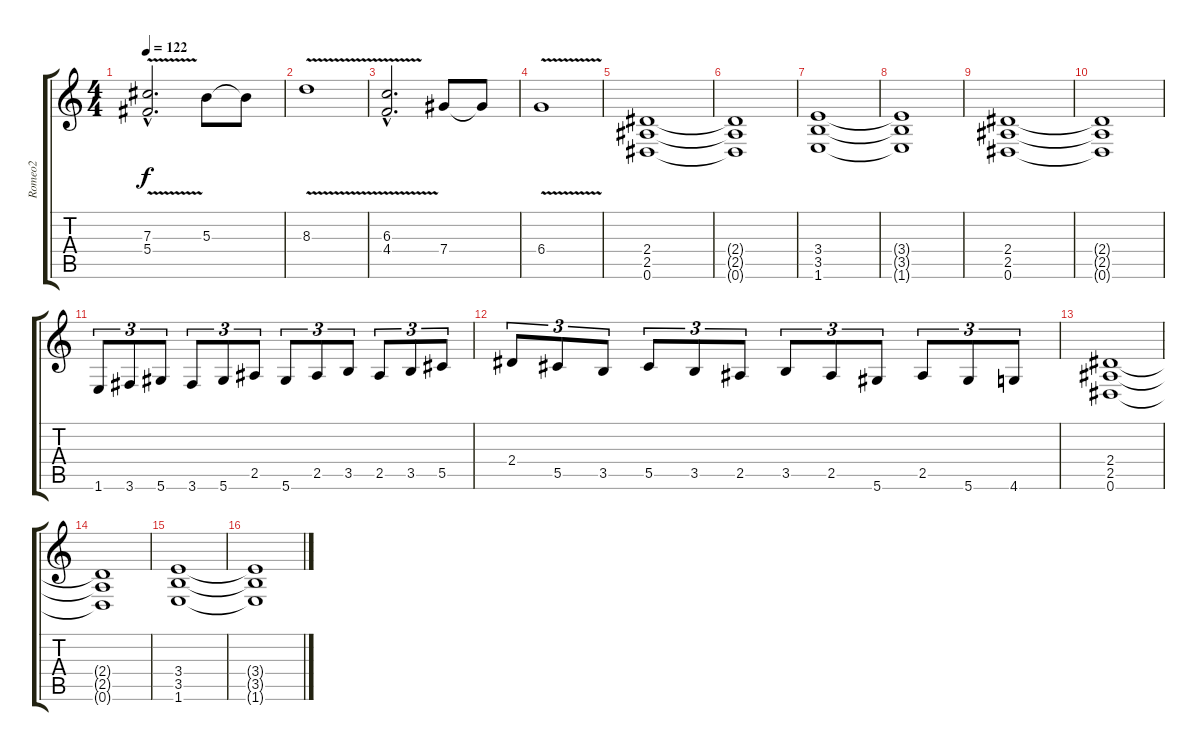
\track ("Romeo2" "Romeo2") {instrument distortionguitar}
\staff {score tabs}
\tuning (Eb4 Bb3 Gb3 Db3 Ab2 Eb2) {hide}
\ts (4 4)
\tempo 122
\clef g2
\ks c
(7.3{v hac} 5.4{hac}).2{d dy f} 5.3.8 5.3{t}.8 |
8.3{v}.1 |
(6.3{v hac} 4.4{hac}).2{d} 7.4.8 7.4{t}.8 |
6.4{v}.1 |
(2.4 2.5 0.6).1 |
(2.4{t} 2.5{t} 0.6{t}).1 |
(3.4 3.5 1.6).1 |
(3.4{t} 3.5{t} 1.6{t}).1 |
(2.4 2.5 0.6).1 |
(2.4{t} 2.5{t} 0.6{t}).1 |
1.6.8{tu (3 2)} 3.6.8{tu (3 2)} 5.6.8{tu (3 2)} 3.6.8{tu (3 2)} 5.6.8{tu (3 2)} 2.5.8{tu (3 2)} 5.6.8{tu (3 2)} 2.5.8{tu (3 2)} 3.5.8{tu (3 2)} 2.5.8{tu (3 2)} 3.5.8{tu (3 2)} 5.5.8{tu (3 2)} |
2.4.8{tu (3 2)} 5.5.8{tu (3 2)} 3.5.8{tu (3 2)} 5.5.8{tu (3 2)} 3.5.8{tu (3 2)} 2.5.8{tu (3 2)} 3.5.8{tu (3 2)} 2.5.8{tu (3 2)} 5.6.8{tu (3 2)} 2.5.8{tu (3 2)} 5.6.8{tu (3 2)} 4.6.8{tu (3 2)} |
(2.4 2.5 0.6).1 |
(2.4{t} 2.5{t} 0.6{t}).1 |
(3.4 3.5 1.6).1 |
(3.4{t} 3.5{t} 1.6{t}).1
